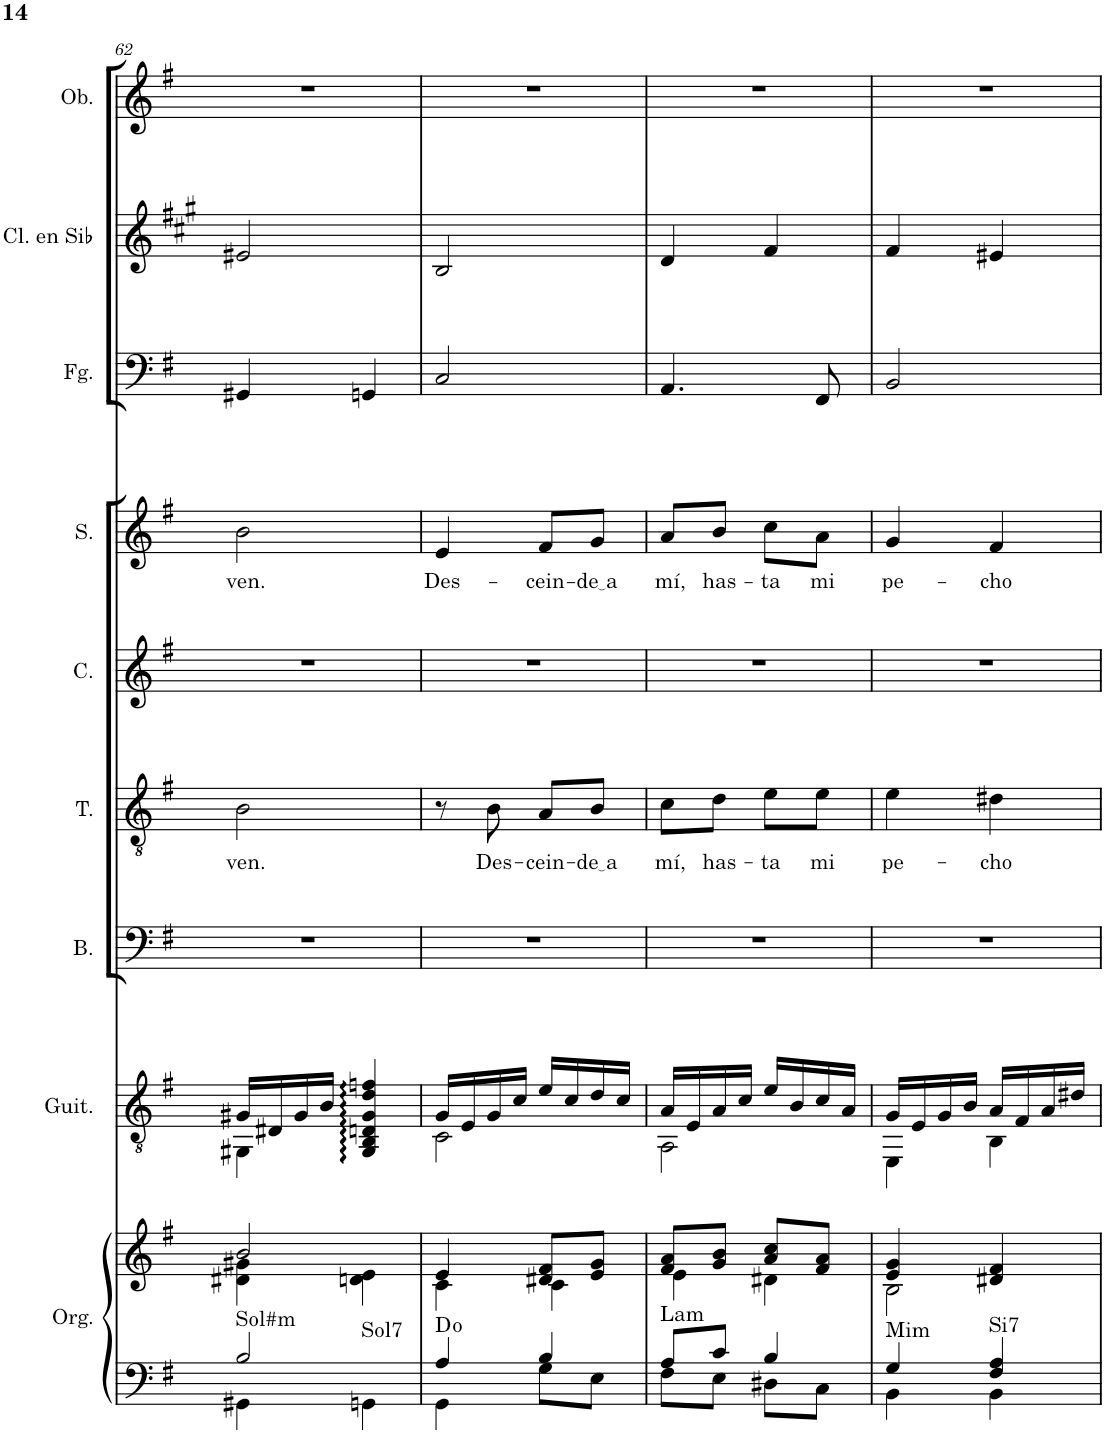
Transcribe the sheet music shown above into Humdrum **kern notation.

**kern	**kern	**harte	**kern	**harte	**kern	**kern	**text	**kern	**kern	**text	**kern	**kern	**kern
*part9	*part9	*part9	*part8	*part8	*part7	*part6	*part6	*part5	*part4	*part4	*part3	*part2	*part1
*staff10	*staff9	*	*staff8	*	*staff7	*staff6	*staff6	*staff5	*staff4	*staff4	*staff3	*staff2	*staff1
*I"Órgano	*	*	*I"Guitarra acústica	*	*I"Bajo	*I"Tenor	*	*I"Contralto	*I"Soprano	*	*I"Fagot	*I"Clarinete en Sib	*I"Oboe
*	*	*	*I'Guit.	*	*I'B.	*I'T.	*	*I'C.	*I'S.	*	*I'Fg.	*I'Cl. en Sib	*I'Ob.
!!LO:PB:g=z
*clefF4	*clefG2	*	*clefGv2	*	*clefF4	*clefGv2	*	*clefG2	*clefG2	*	*clefF4	*clefG2	*clefG2
*	*	*	*	*	*	*	*	*	*	*	*	*Trd1c2	*
*k[f#]	*k[f#]	*	*k[f#]	*	*k[f#]	*k[f#]	*	*k[f#]	*k[f#]	*	*k[f#]	*k[f#c#g#]	*k[f#]
*M2/4	*M2/4	*	*M2/4	*	*M2/4	*M2/4	*	*M2/4	*M2/4	*	*M2/4	*M2/4	*M2/4
=62	=62	=62	=62	=62	=62	=62	=62	=62	=62	=62	=62	=62	=62
*^	*^	*	*^	*	*	*	*	*	*	*	*	*	*
!	!	!	!	!LO:H:n=1:kt=Sol#m	!	!	!	!	!	!LO:LY:b	!	!	!LO:LY:b	!	!	!
!	!	!	!	!LO:H:n=2:kt=Sol7	!	!	!LO:H:kt=Sol#m	!	!	!	!	!	!	!	!	!
2B/	4GG#X\	2b/	4d#X\ 4g#X\	N N	16G#X/LL	4GG#X\	N	2r	2B\	ven.	2r	2b\	ven.	4GG#X/	2e#X/	2r
.	.	.	.	.	16D#X/	.	.	.	.	.	.	.	.	.	.	.
.	.	.	.	.	16G#/	.	.	.	.	.	.	.	.	.	.	.
.	.	.	.	.	16B/JJ	.	.	.	.	.	.	.	.	.	.	.
!	!	!	!	!	!	!	!LO:H:kt=Sol7	!	!	!	!	!	!	!	!	!
.	4GGn\	.	4dn\ 4e\	.	4GG#/ 4BB/ 4Dn/ 4G#/ 4d/ 4fn/	4ryy	N	.	.	.	.	.	.	4GGn/	.	.
=63	=63	=63	=63	=63	=63	=63	=63	=63	=63	=63	=63	=63	=63	=63	=63	=63
!	!	!	!	!	!	!	!	!	!	!	!	!	!LO:LY:b	!	!	!
4A/	4GG\	4e/	4c\	D:dim	16G/LL	2C\	D:dim	2r	8r	.	2r	4e/	Des-	2C/	2B/	2r
.	.	.	.	.	16E/	.	.	.	.	.	.	.	.	.	.	.
!	!	!	!	!	!	!	!	!	!	!LO:LY:b	!	!	!	!	!	!
.	.	.	.	.	16G/	.	.	.	8B\	Des-	.	.	.	.	.	.
.	.	.	.	.	16c/JJ	.	.	.	.	.	.	.	.	.	.	.
!	!	!	!	!	!	!	!	!	!	!LO:LY:b	!	!	!LO:LY:b	!	!	!
4B/	8G\L	8d#X/ 8f#/L	4c\	.	16e/LL	.	.	.	8A/L	-cein-	.	8f#/L	-cein-	.	.	.
.	.	.	.	.	16c/	.	.	.	.	.	.	.	.	.	.	.
!	!	!	!	!	!	!	!	!	!	!LO:LY:b	!	!	!LO:LY:b	!	!	!
.	8E\J	8e/ 8g/J	.	.	16d/	.	.	.	8B/J	de a	.	8g/J	de a	.	.	.
.	.	.	.	.	16c/JJ	.	.	.	.	.	.	.	.	.	.	.
=64	=64	=64	=64	=64	=64	=64	=64	=64	=64	=64	=64	=64	=64	=64	=64	=64
!	!	!	!	!LO:H:kt=Lam	!	!	!LO:H:kt=Lam	!	!	!LO:LY:b	!	!	!LO:LY:b	!	!	!
8A/L	8F#\L	8f#/ 8a/L	4e\	N	16A/LL	2AA\	N	2r	8c\L	mí,	2r	8a/L	mí,	4.AA/	4d/	2r
.	.	.	.	.	16E/	.	.	.	.	.	.	.	.	.	.	.
!	!	!	!	!	!	!	!	!	!	!LO:LY:b	!	!	!LO:LY:b	!	!	!
8c/J	8E\J	8g/ 8b/J	.	.	16A/	.	.	.	8d\J	has-	.	8b/J	has-	.	.	.
.	.	.	.	.	16c/JJ	.	.	.	.	.	.	.	.	.	.	.
!	!	!	!	!	!	!	!	!	!	!LO:LY:b	!	!	!LO:LY:b	!	!	!
4B/	8D#X\L	8a/ 8cc/L	4d#X\	.	16e/LL	.	.	.	8e\L	-ta	.	8cc\L	-ta	.	4f#/	.
.	.	.	.	.	16B/	.	.	.	.	.	.	.	.	.	.	.
!	!	!	!	!	!	!	!	!	!	!LO:LY:b	!	!	!LO:LY:b	!	!	!
.	8C\J	8f#/ 8a/J	.	.	16c/	.	.	.	8e\J	mi	.	8a\J	mi	8FF#/	.	.
.	.	.	.	.	16A/JJ	.	.	.	.	.	.	.	.	.	.	.
=65	=65	=65	=65	=65	=65	=65	=65	=65	=65	=65	=65	=65	=65	=65	=65	=65
!	!	!	!	!LO:H:kt=Mim	!	!	!LO:H:kt=Mim	!	!	!LO:LY:b	!	!	!LO:LY:b	!	!	!
4G/	4BB\	4e/ 4g/	2B\	N	16G/LL	4EE\	N	2r	4e\	pe-	2r	4g/	pe-	2BB/	4f#/	2r
.	.	.	.	.	16E/	.	.	.	.	.	.	.	.	.	.	.
.	.	.	.	.	16G/	.	.	.	.	.	.	.	.	.	.	.
.	.	.	.	.	16B/JJ	.	.	.	.	.	.	.	.	.	.	.
!	!	!	!	!LO:H:kt=Si7	!	!	!LO:H:kt=Si7	!	!	!LO:LY:b	!	!	!LO:LY:b	!	!	!
4F#/ 4A/	4BB\	4d#X/ 4f#/	.	N	16A/LL	4BB\	N	.	4d#X\	-cho	.	4f#/	-cho	.	4e#X/	.
.	.	.	.	.	16F#/	.	.	.	.	.	.	.	.	.	.	.
.	.	.	.	.	16A/	.	.	.	.	.	.	.	.	.	.	.
.	.	.	.	.	16d#X/JJ	.	.	.	.	.	.	.	.	.	.	.
*v	*v	*	*	*	*v	*v	*	*	*	*	*	*	*	*	*	*
*	*v	*v	*	*	*	*	*	*	*	*	*	*	*	*
=	=	=	=	=	=	=	=	=	=	=	=	=	=
*-	*-	*-	*-	*-	*-	*-	*-	*-	*-	*-	*-	*-	*-
